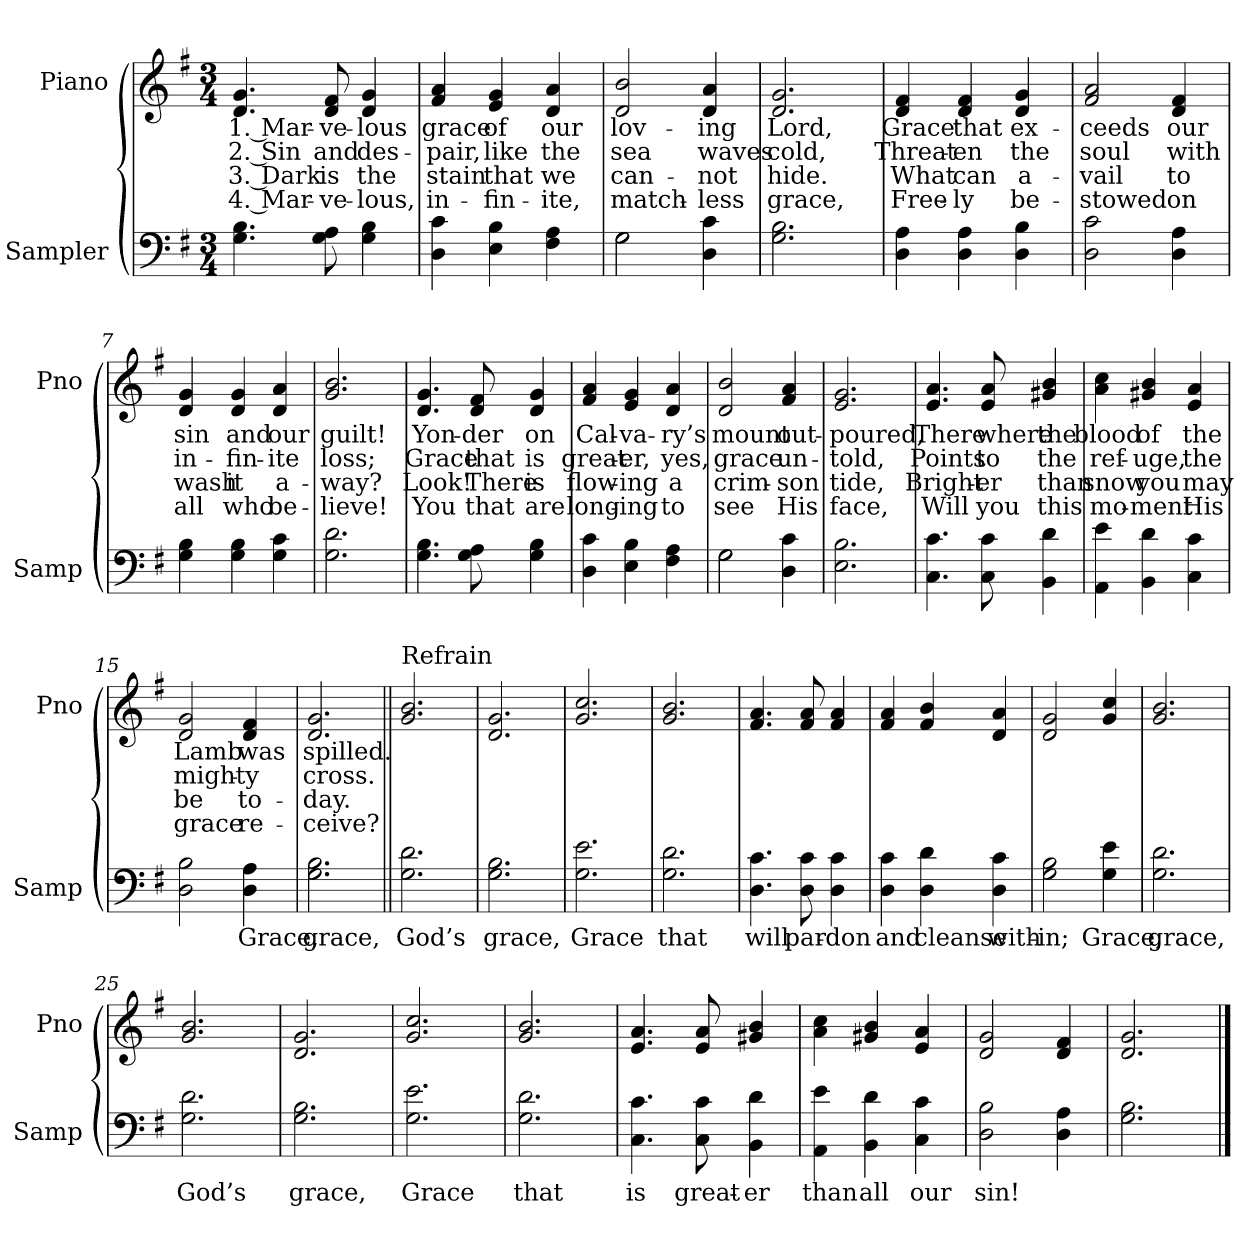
**kern	**text	**kern	**text	**text	**text	**text
*part2	*part2	*part1	*part1	*part1	*part1	*part1
*staff2	*staff2	*staff1	*staff1	*staff1	*staff1	*staff1
*I"Sampler	*	*I"Piano	*	*	*	*
*I'Samp	*	*I'Pno	*	*	*	*
*clefF4	*	*clefG2	*	*	*	*
*k[f#]	*	*k[f#]	*	*	*	*
*G:	*	*G:	*	*	*	*
*M3/4	*	*M3/4	*	*	*	*
=1	=1	=1	=1	=1	=1	=1
4.G\ 4.B\	.	4.d/ 4.g/	1. Mar-	2. Sin	3. Dark	4. Mar-
8G\ 8A\	.	8d/ 8f#/	-ve-	and	is	-ve-
4G\ 4B\	.	4d/ 4g/	-lous	des-	the	-lous,
=2	=2	=2	=2	=2	=2	=2
4D\ 4c\	.	4f#/ 4a/	grace	-pair,	stain	in-
4E\ 4B\	.	4e/ 4g/	of	like	that	-fin-
4F#\ 4A\	.	4d/ 4a/	our	the	we	-ite,
=3	=3	=3	=3	=3	=3	=3
*^	*	*	*	*	*	*
2G\	2G	.	2d/ 2b/	lov-	sea	can-	match-
4D 4c	4ryy	.	4d/ 4a/	-ing	waves	-not	-less
*v	*v	*	*	*	*	*	*
=4	=4	=4	=4	=4	=4	=4
2.G\ 2.B\	.	2.d/ 2.g/	Lord,	cold,	hide.	grace,
=5	=5	=5	=5	=5	=5	=5
4D\ 4A\	.	4d/ 4f#/	Grace	Threat-	What	Free-
4D\ 4A\	.	4d/ 4f#/	that	-en	can	-ly
4D\ 4B\	.	4d/ 4g/	ex-	the	a-	be-
=6	=6	=6	=6	=6	=6	=6
2D\ 2c\	.	2f#/ 2a/	-ceeds	soul	-vail	-stowed
4D\ 4A\	.	4d/ 4f#/	our	with	to	on
=7	=7	=7	=7	=7	=7	=7
4G\ 4B\	.	4d/ 4g/	sin	in-	wash	all
4G\ 4B\	.	4d/ 4g/	and	-fin-	it	who
4G\ 4c\	.	4d/ 4a/	our	-ite	a-	be-
=8	=8	=8	=8	=8	=8	=8
2.G\ 2.d\	.	2.g/ 2.b/	guilt!	loss;	-way?	-lieve!
=9	=9	=9	=9	=9	=9	=9
4.G\ 4.B\	.	4.d/ 4.g/	Yon-	Grace	Look!	You
8G\ 8A\	.	8d/ 8f#/	-der	that	There	that
4G\ 4B\	.	4d/ 4g/	on	is	is	are
=10	=10	=10	=10	=10	=10	=10
4D\ 4c\	.	4f#/ 4a/	Cal-	great-	flow-	long-
4E\ 4B\	.	4e/ 4g/	-va-	-er,	-ing	-ing
4F#\ 4A\	.	4d/ 4a/	-ry’s	yes,	a	to
=11	=11	=11	=11	=11	=11	=11
*^	*	*	*	*	*	*
2G\	2G	.	2d/ 2b/	mount	grace	crim-	see
4D\ 4c\	4ryy	.	4f#/ 4a/	out-	un-	-son	His
*v	*v	*	*	*	*	*	*
=12	=12	=12	=12	=12	=12	=12
2.E\ 2.B\	.	2.e/ 2.g/	-poured,	-told,	tide,	face,
=13	=13	=13	=13	=13	=13	=13
4.C\ 4.c\	.	4.e/ 4.a/	There	Points	Bright-	Will
8C\ 8c\	.	8e/ 8a/	where	to	-er	you
4BB\ 4d\	.	4g#X/ 4b/	the	the	than	this
=14	=14	=14	=14	=14	=14	=14
4AA\ 4e\	.	4a\ 4cc\	blood	ref-	snow	mo-
4BB\ 4d\	.	4g#X/ 4b/	of	-uge,	you	-ment
4C\ 4c\	.	4e/ 4a/	the	the	may	His
=15	=15	=15	=15	=15	=15	=15
2D\ 2B\	.	2d/ 2g/	Lamb	might-	be	grace
4D\ 4A\	Grace,	4d/ 4f#/	was	-y	to-	re-
=16	=16	=16	=16	=16	=16	=16
2.G\ 2.B\	grace,	2.d/ 2.g/	spilled.	cross.	-day.	-ceive?
=17||	=17||	=17||	=17||	=17||	=17||	=17||
!	!	!LO:TX:t=Refrain	!	!	!	!
2.G 2.d	God’s	2.g 2.b	.	.	.	.
=18	=18	=18	=18	=18	=18	=18
2.G 2.B	grace,	2.d 2.g	.	.	.	.
=19	=19	=19	=19	=19	=19	=19
2.G 2.e	Grace	2.g 2.cc	.	.	.	.
=20	=20	=20	=20	=20	=20	=20
2.G 2.d	that	2.g 2.b	.	.	.	.
=21	=21	=21	=21	=21	=21	=21
4.D 4.c	will	4.f# 4.a	.	.	.	.
8D 8c	par-	8f# 8a	.	.	.	.
4D 4c	-don	4f# 4a	.	.	.	.
=22	=22	=22	=22	=22	=22	=22
4D 4c	and	4f# 4a	.	.	.	.
4D 4d	cleanse	4f# 4b	.	.	.	.
4D 4c	with-	4d 4a	.	.	.	.
=23	=23	=23	=23	=23	=23	=23
2G 2B	-in;	2d 2g	.	.	.	.
4G 4e	Grace,	4g 4cc	.	.	.	.
=24	=24	=24	=24	=24	=24	=24
2.G 2.d	grace,	2.g 2.b	.	.	.	.
=25	=25	=25	=25	=25	=25	=25
2.G 2.d	God’s	2.g 2.b	.	.	.	.
=26	=26	=26	=26	=26	=26	=26
2.G 2.B	grace,	2.d 2.g	.	.	.	.
=27	=27	=27	=27	=27	=27	=27
2.G 2.e	Grace	2.g 2.cc	.	.	.	.
=28	=28	=28	=28	=28	=28	=28
2.G 2.d	that	2.g 2.b	.	.	.	.
=29	=29	=29	=29	=29	=29	=29
4.C 4.c	is	4.e 4.a	.	.	.	.
8C 8c	great-	8e 8a	.	.	.	.
4BB 4d	-er	4g#X 4b	.	.	.	.
=30	=30	=30	=30	=30	=30	=30
4AA 4e	than	4a 4cc	.	.	.	.
4BB 4d	all	4g#X 4b	.	.	.	.
4C 4c	our	4e 4a	.	.	.	.
=31	=31	=31	=31	=31	=31	=31
2D 2B	sin!	2d 2g	.	.	.	.
4D 4A	.	4d 4f#	.	.	.	.
=32	=32	=32	=32	=32	=32	=32
2.G 2.B	.	2.d 2.g	.	.	.	.
==	==	==	==	==	==	==
*-	*-	*-	*-	*-	*-	*-
